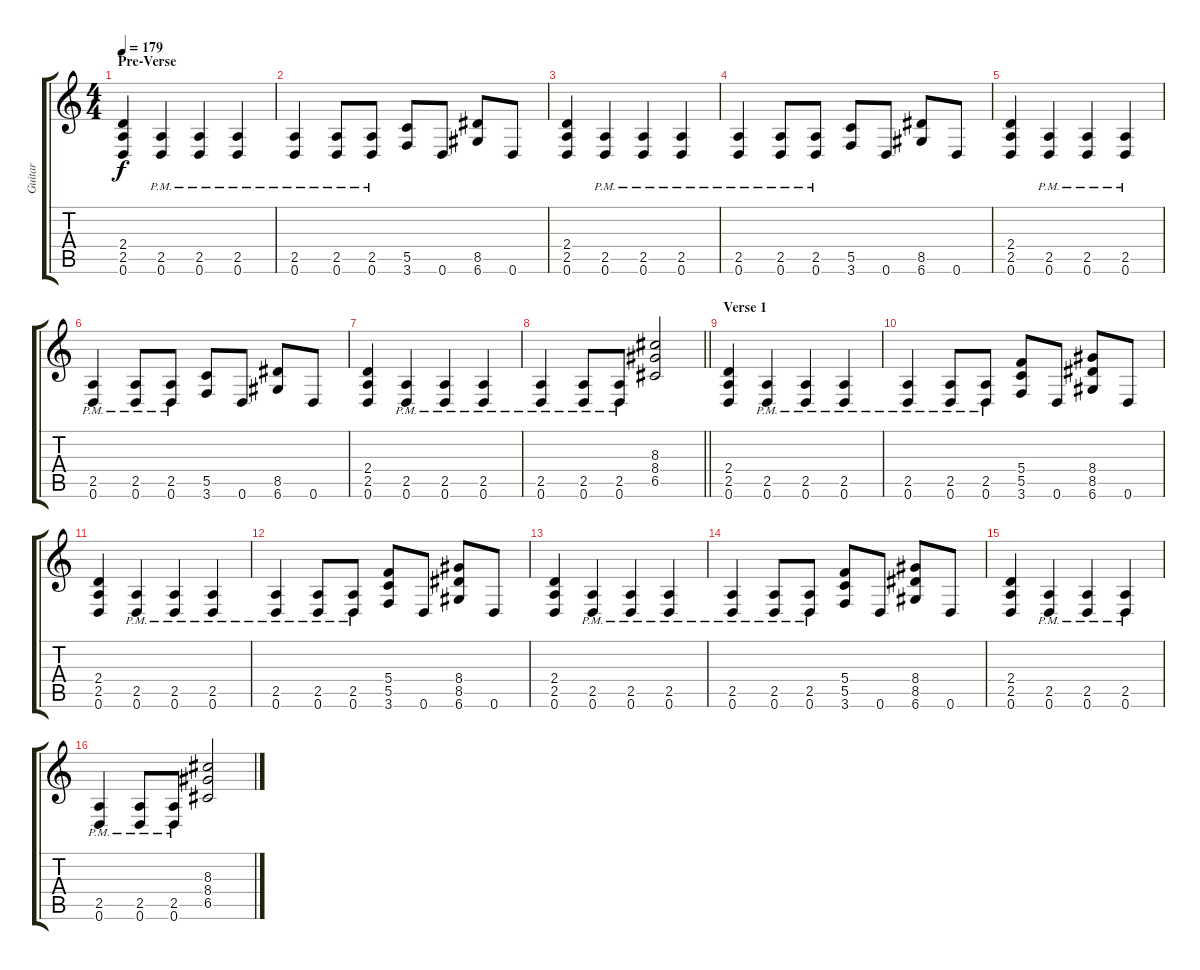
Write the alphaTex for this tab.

\track ("Guitar" "Guitar") {instrument distortionguitar}
\staff {score tabs}
\tuning (D4 A3 F3 C3 G2 D2) {hide}
\ts (4 4)
\section ("" "Pre-Verse")
\tempo 179
\clef g2
\ks c
(2.4 2.5 0.6).4{dy f} (2.5{pm} 0.6{pm}).4 (2.5{pm} 0.6{pm}).4 (2.5{pm} 0.6{pm}).4 |
(2.5{pm} 0.6{pm}).4 (2.5{pm} 0.6{pm}).8 (2.5{pm} 0.6{pm}).8 (5.5 3.6).8 0.6.8 (8.5 6.6).8 0.6.8 |
(2.4 2.5 0.6).4 (2.5{pm} 0.6{pm}).4 (2.5{pm} 0.6{pm}).4 (2.5{pm} 0.6{pm}).4 |
(2.5{pm} 0.6{pm}).4 (2.5{pm} 0.6{pm}).8 (2.5{pm} 0.6{pm}).8 (5.5 3.6).8 0.6.8 (8.5 6.6).8 0.6.8 |
(2.4 2.5 0.6).4 (2.5{pm} 0.6{pm}).4 (2.5{pm} 0.6{pm}).4 (2.5{pm} 0.6{pm}).4 |
(2.5{pm} 0.6{pm}).4 (2.5{pm} 0.6{pm}).8 (2.5{pm} 0.6{pm}).8 (5.5 3.6).8 0.6.8 (8.5 6.6).8 0.6.8 |
(2.4 2.5 0.6).4 (2.5{pm} 0.6{pm}).4 (2.5{pm} 0.6{pm}).4 (2.5{pm} 0.6{pm}).4 |
\barLineRight lightlight
(2.5{pm} 0.6{pm}).4 (2.5{pm} 0.6{pm}).8 (2.5{pm} 0.6{pm}).8 (8.3 8.4 6.5).2 |
\section ("" "Verse 1")
(2.4 2.5 0.6).4 (2.5{pm} 0.6{pm}).4 (2.5{pm} 0.6{pm}).4 (2.5{pm} 0.6{pm}).4 |
(2.5{pm} 0.6{pm}).4 (2.5{pm} 0.6{pm}).8 (2.5{pm} 0.6{pm}).8 (5.4 5.5 3.6).8 0.6.8 (8.4 8.5 6.6).8 0.6.8 |
(2.4 2.5 0.6).4 (2.5{pm} 0.6{pm}).4 (2.5{pm} 0.6{pm}).4 (2.5{pm} 0.6{pm}).4 |
(2.5{pm} 0.6{pm}).4 (2.5{pm} 0.6{pm}).8 (2.5{pm} 0.6{pm}).8 (5.4 5.5 3.6).8 0.6.8 (8.4 8.5 6.6).8 0.6.8 |
(2.4 2.5 0.6).4 (2.5{pm} 0.6{pm}).4 (2.5{pm} 0.6{pm}).4 (2.5{pm} 0.6{pm}).4 |
(2.5{pm} 0.6{pm}).4 (2.5{pm} 0.6{pm}).8 (2.5{pm} 0.6{pm}).8 (5.4 5.5 3.6).8 0.6.8 (8.4 8.5 6.6).8 0.6.8 |
(2.4 2.5 0.6).4 (2.5{pm} 0.6{pm}).4 (2.5{pm} 0.6{pm}).4 (2.5{pm} 0.6{pm}).4 |
(2.5{pm} 0.6{pm}).4 (2.5{pm} 0.6{pm}).8 (2.5{pm} 0.6{pm}).8 (8.3 8.4 6.5).2
